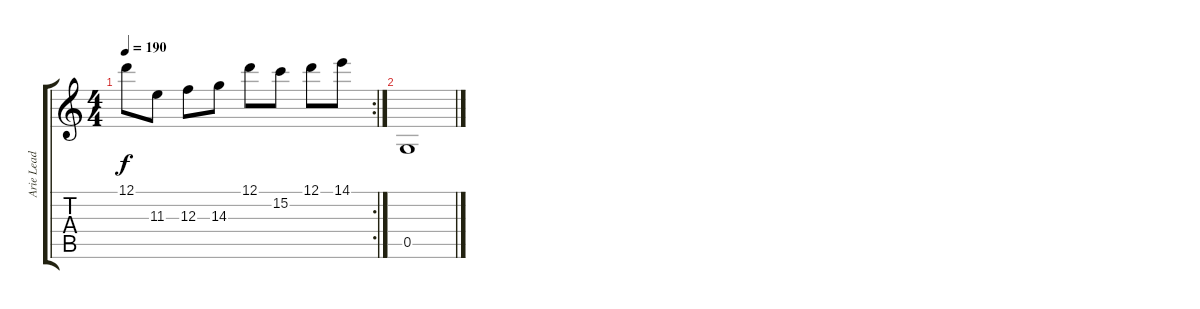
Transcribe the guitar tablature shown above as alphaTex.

\track ("Arie Lead" "Arie Lead") {instrument distortionguitar}
\staff {score tabs}
\tuning (D4 A3 F3 C3 G2 D2) {hide}
\rc 2
\ts (4 4)
\tempo 190
\clef g2
\ks c
12.1{t}.8{dy f} 11.3.8 12.3.8 14.3.8 12.1.8 15.2.8 12.1.8 14.1.8 |
0.5.1
